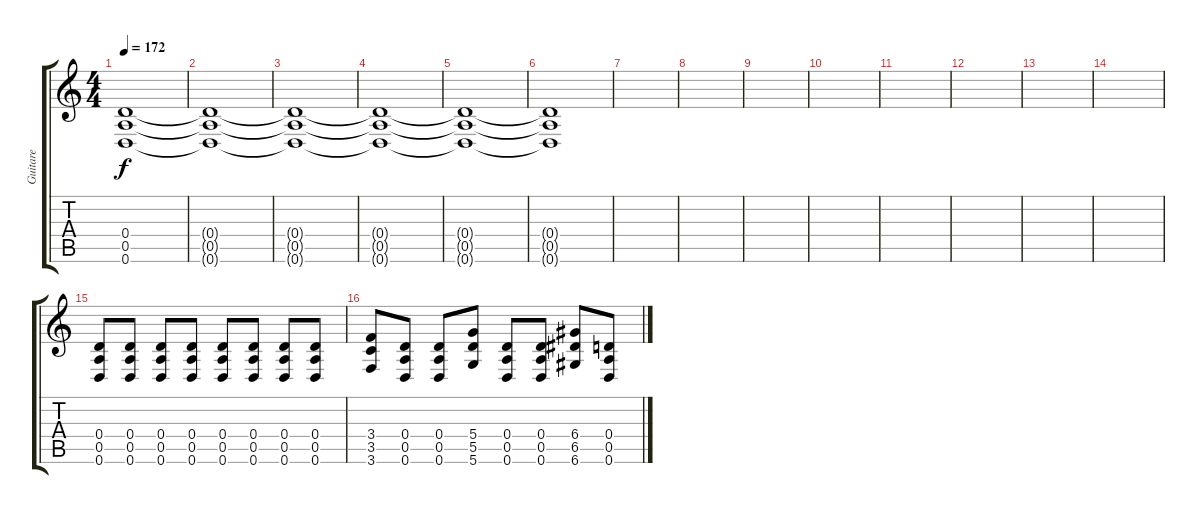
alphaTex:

\track ("Guitare" "Guitare") {instrument overdrivenguitar}
\staff {score tabs}
\tuning (E4 B3 G3 D3 A2 D2) {hide}
\ts (4 4)
\tempo 172
\clef g2
\ks c
(0.4{t} 0.5{t} 0.6{t}).1{dy f} |
(0.4{t} 0.5{t} 0.6{t}).1 |
(0.4{t} 0.5{t} 0.6{t}).1{volume 0} |
(0.4{t} 0.5{t} 0.6{t}).1 |
(0.4{t} 0.5{t} 0.6{t}).1 |
(0.4{t} 0.5{t} 0.6{t}).1 |
|
|
|
|
|
|
|
|
(0.4 0.5 0.6).8{volume 9 instrument electricguitarmuted} (0.4 0.5 0.6).8 (0.4 0.5 0.6).8 (0.4 0.5 0.6).8 (0.4 0.5 0.6).8 (0.4 0.5 0.6).8 (0.4 0.5 0.6).8 (0.4 0.5 0.6).8 |
(3.4 3.5 3.6).8 (0.4 0.5 0.6).8 (0.4 0.5 0.6).8 (5.4 5.5 5.6).8 (0.4 0.5 0.6).8 (0.4 0.5 0.6).8 (6.4 6.5 6.6).8 (0.4 0.5 0.6).8
